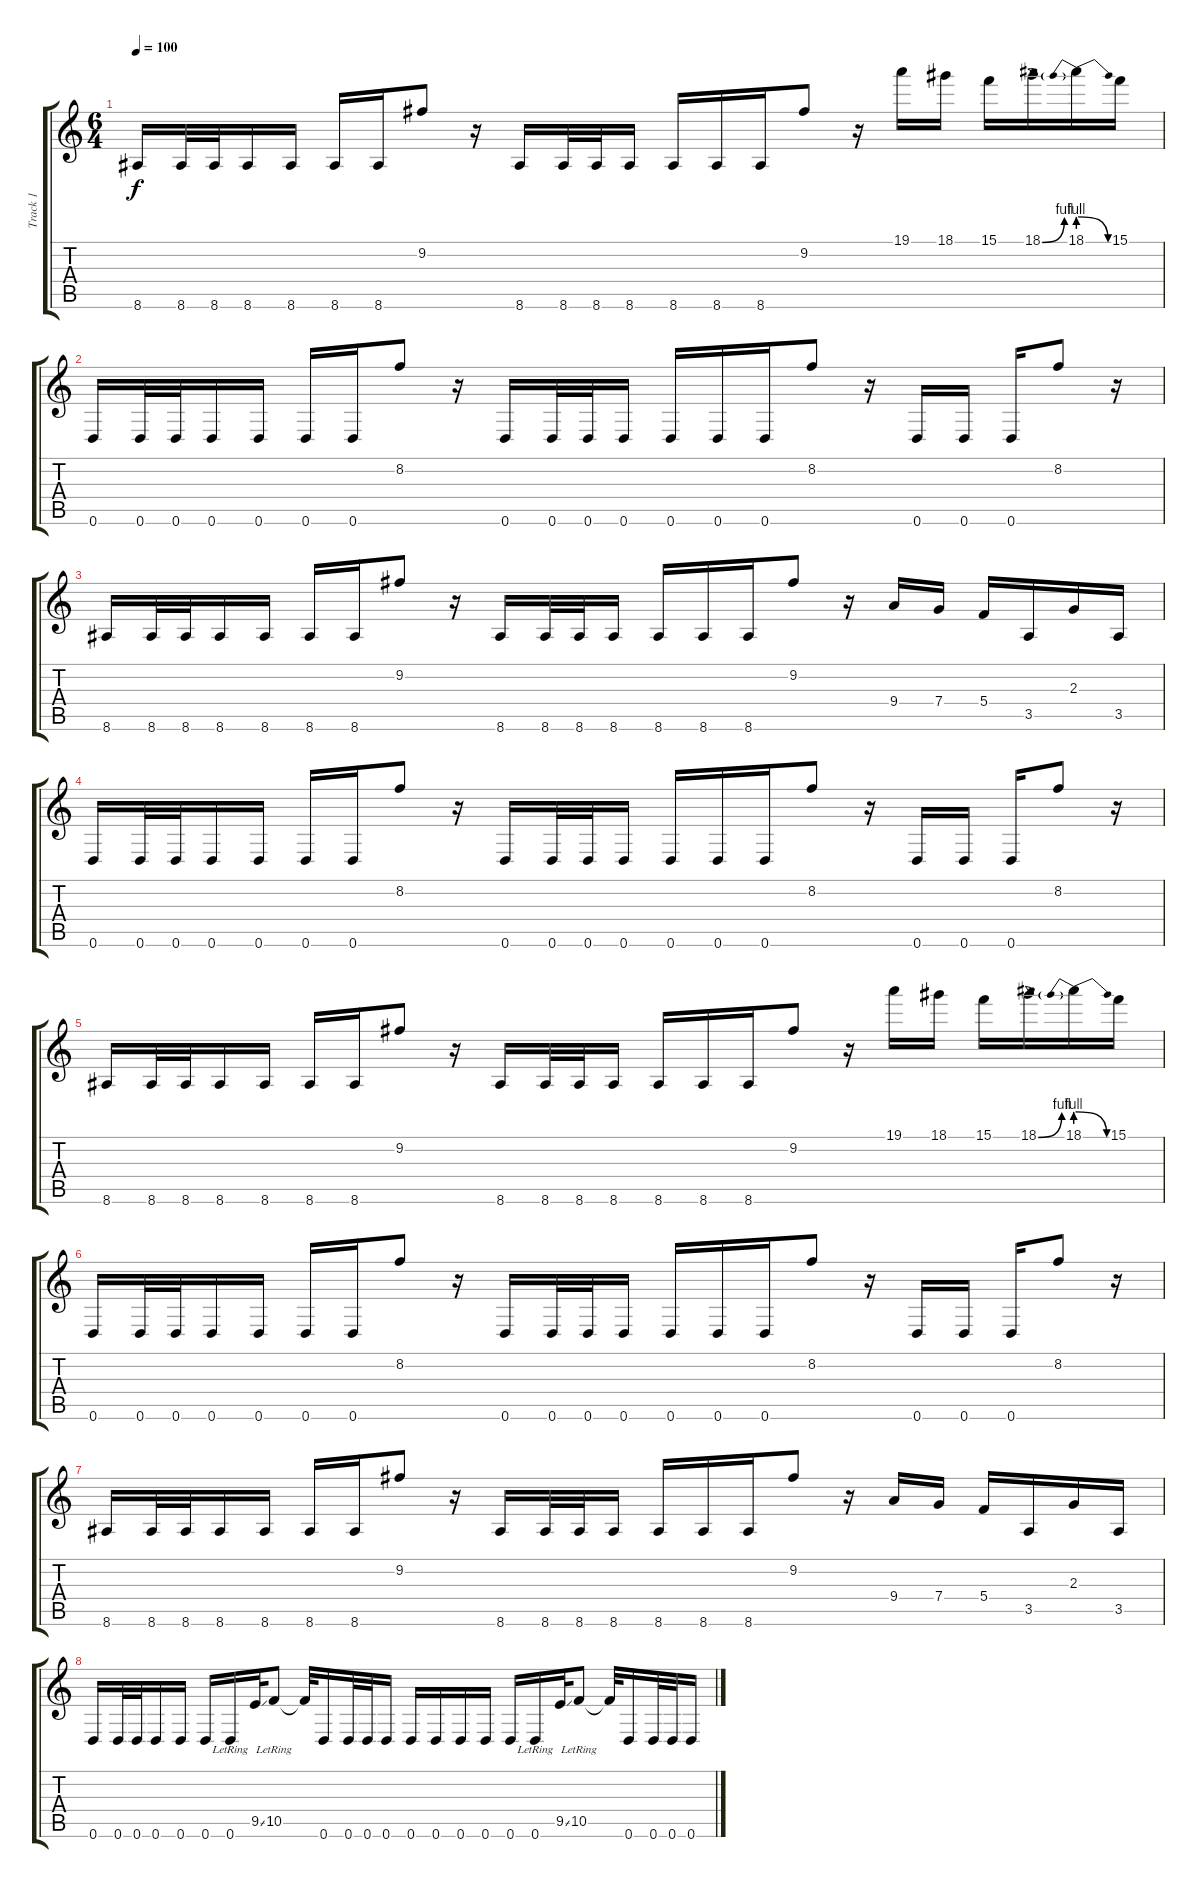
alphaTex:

\track ("Track 1" "Track 1") {instrument overdrivenguitar}
\staff {score tabs}
\tuning (D4 A3 F3 C3 G2 D2) {hide}
\ts (6 4)
\tempo 100
\clef g2
\ks c
8.6.16{dy f} 8.6.32 8.6.32 8.6.16 8.6.16 8.6.16 8.6.16 9.2.8 r.16 8.6.16 8.6.32 8.6.32 8.6.16 8.6.16 8.6.16 8.6.16 9.2.8 r.16 19.1.16 18.1.16 15.1.16 18.1{be (bend 0 0 60 4)}.16 18.1{be (prebendrelease 0 4 60 0)}.16 15.1.16 |
0.6.16 0.6.32 0.6.32 0.6.16 0.6.16 0.6.16 0.6.16 8.2.8 r.16 0.6.16 0.6.32 0.6.32 0.6.16 0.6.16 0.6.16 0.6.16 8.2.8 r.16 0.6.16 0.6.16 0.6.16 8.2.8 r.16 |
8.6.16 8.6.32 8.6.32 8.6.16 8.6.16 8.6.16 8.6.16 9.2.8 r.16 8.6.16 8.6.32 8.6.32 8.6.16 8.6.16 8.6.16 8.6.16 9.2.8 r.16 9.4.16 7.4.16 5.4.16 3.5.16 2.3.16 3.5.16 |
0.6.16 0.6.32 0.6.32 0.6.16 0.6.16 0.6.16 0.6.16 8.2.8 r.16 0.6.16 0.6.32 0.6.32 0.6.16 0.6.16 0.6.16 0.6.16 8.2.8 r.16 0.6.16 0.6.16 0.6.16 8.2.8 r.16 |
8.6.16 8.6.32 8.6.32 8.6.16 8.6.16 8.6.16 8.6.16 9.2.8 r.16 8.6.16 8.6.32 8.6.32 8.6.16 8.6.16 8.6.16 8.6.16 9.2.8 r.16 19.1.16 18.1.16 15.1.16 18.1{be (bend 0 0 60 4)}.16 18.1{be (prebendrelease 0 4 60 0)}.16 15.1.16 |
0.6.16 0.6.32 0.6.32 0.6.16 0.6.16 0.6.16 0.6.16 8.2.8 r.16 0.6.16 0.6.32 0.6.32 0.6.16 0.6.16 0.6.16 0.6.16 8.2.8 r.16 0.6.16 0.6.16 0.6.16 8.2.8 r.16 |
8.6.16 8.6.32 8.6.32 8.6.16 8.6.16 8.6.16 8.6.16 9.2.8 r.16 8.6.16 8.6.32 8.6.32 8.6.16 8.6.16 8.6.16 8.6.16 9.2.8 r.16 9.4.16 7.4.16 5.4.16 3.5.16 2.3.16 3.5.16 |
0.6.16 0.6.32 0.6.32 0.6.16 0.6.16 0.6.16 0.6{lr}.16 9.5{ss}.32 10.5{lr}.8 10.5{t}.32 0.6.16 0.6.32 0.6.32 0.6.16 0.6.16 0.6.16 0.6.16 0.6.16 0.6.16 0.6{lr}.16 9.5{ss}.32 10.5{lr}.8 10.5{t}.32 0.6.16 0.6.32 0.6.32 0.6.16
